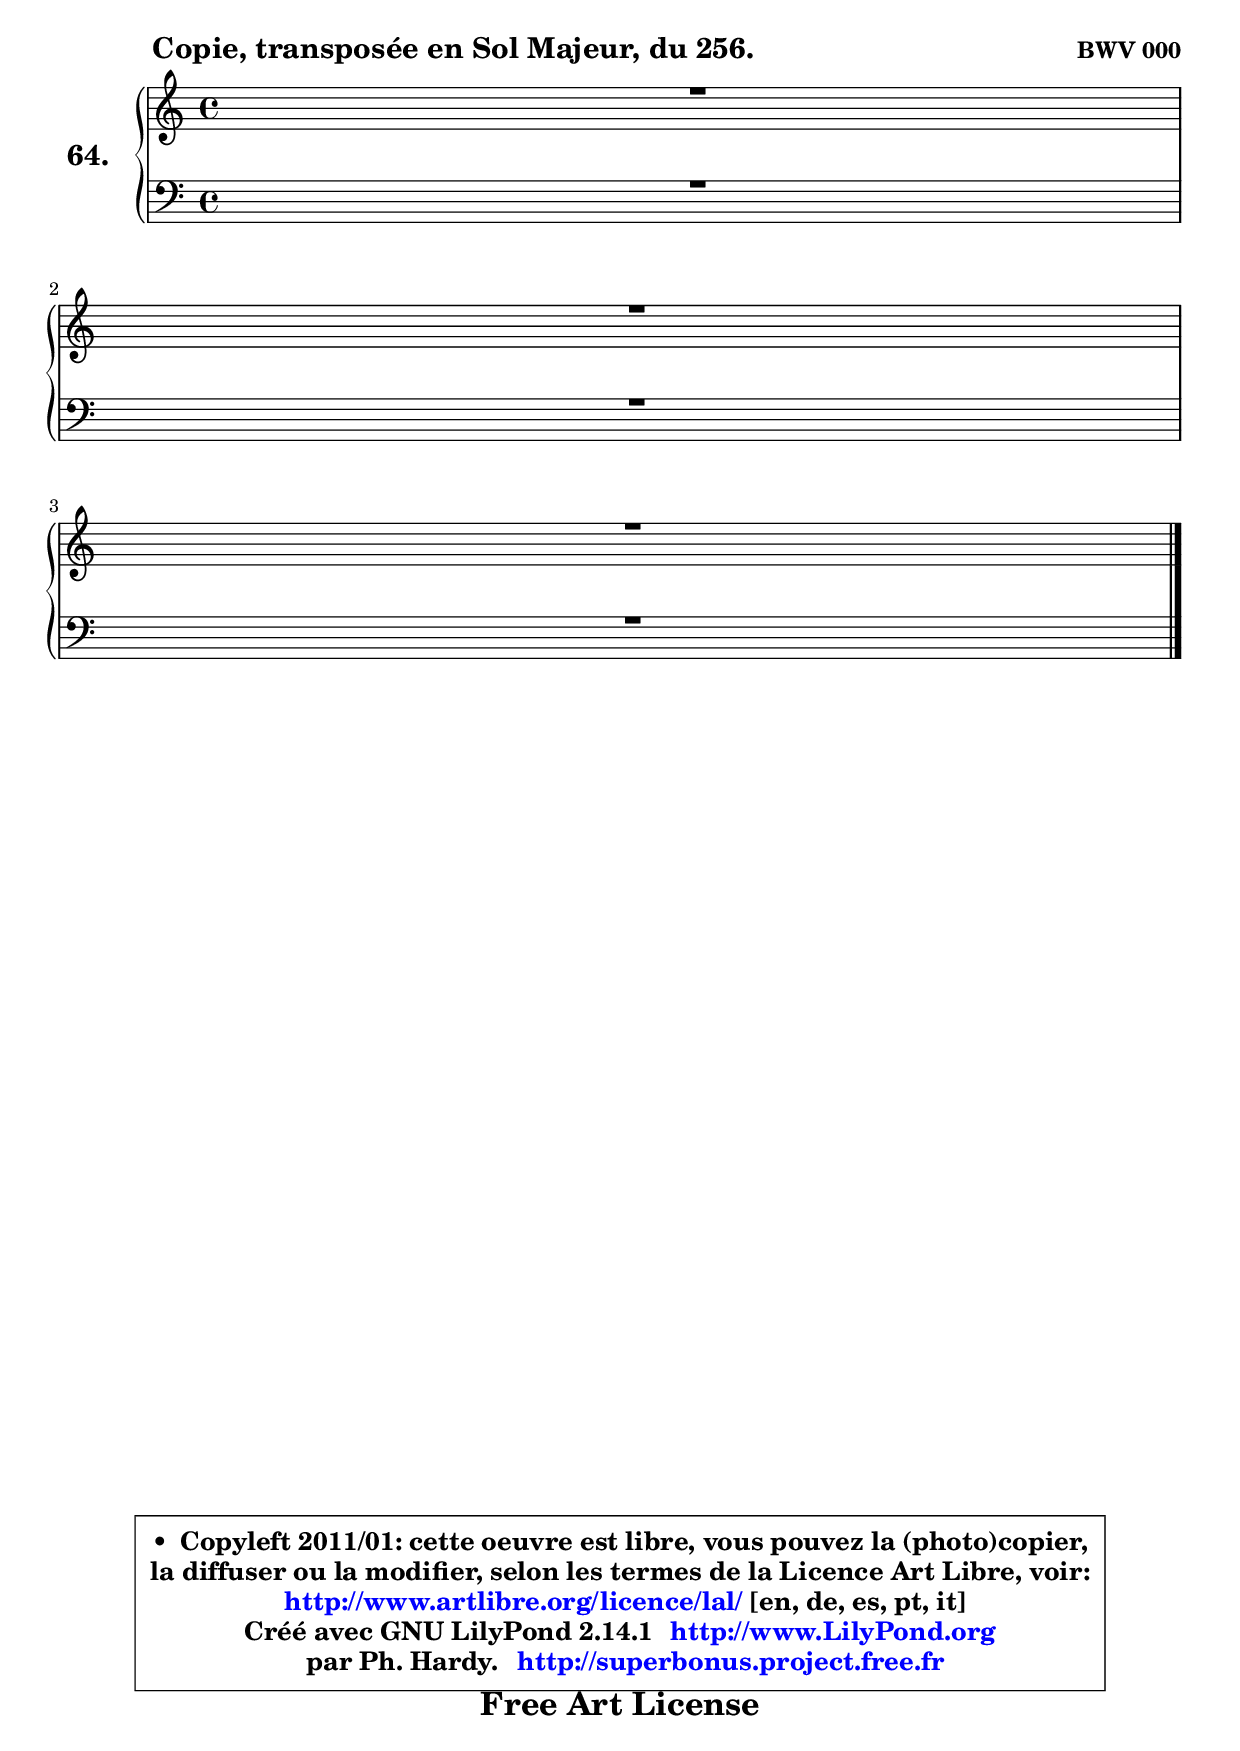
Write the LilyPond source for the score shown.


\version "2.14.1"

    \paper {
%	system-system-spacing #'padding = #0.1
%	score-system-spacing #'padding = #0.1
%	ragged-bottom = ##f
%	ragged-last-bottom = ##f
	}

    \header {
      opus = \markup { \bold "BWV 000" }
      piece = \markup { \hspace #9 \fontsize #2 \bold "Copie, transposée en Sol Majeur, du 256." }
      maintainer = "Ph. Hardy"
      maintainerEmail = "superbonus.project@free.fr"
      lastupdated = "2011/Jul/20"
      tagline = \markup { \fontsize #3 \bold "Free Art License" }
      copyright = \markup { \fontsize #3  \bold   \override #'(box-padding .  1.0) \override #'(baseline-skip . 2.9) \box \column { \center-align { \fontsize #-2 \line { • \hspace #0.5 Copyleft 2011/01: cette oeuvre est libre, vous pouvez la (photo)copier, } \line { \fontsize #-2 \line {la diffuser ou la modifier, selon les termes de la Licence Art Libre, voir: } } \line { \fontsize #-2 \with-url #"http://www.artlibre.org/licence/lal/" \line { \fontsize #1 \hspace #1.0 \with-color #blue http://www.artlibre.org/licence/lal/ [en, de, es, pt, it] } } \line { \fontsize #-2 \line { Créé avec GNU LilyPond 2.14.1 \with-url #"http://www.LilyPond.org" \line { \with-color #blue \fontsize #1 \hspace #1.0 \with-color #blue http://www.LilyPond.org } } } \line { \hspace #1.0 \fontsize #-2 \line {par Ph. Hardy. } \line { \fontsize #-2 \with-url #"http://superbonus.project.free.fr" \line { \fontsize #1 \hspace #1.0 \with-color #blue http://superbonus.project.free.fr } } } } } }

	  }

  guidemidi = {
	\tempo 4 = 78

	}

  upper = {
	\time 4/4
	\key c \major
	\clef treble
	\voiceOne
	<< { 
	% SOPRANO
	\set Voice.midiInstrument = "acoustic grand"
	\relative c' {
	R1 |
\break
	R1 |
\break
	R1 |
\break
        \bar "|."
	} % fin de relative
	}

	\context Voice="1" { \voiceTwo 
	% ALTO
	\set Voice.midiInstrument = "acoustic grand"
	\relative c' {
	
        \bar "|."
	} % fin de relative
	\oneVoice
	} >>
	}

    lower = {
	\time 4/4
	\key c \major
	\clef bass
	\voiceOne
	<< { 
	% TENOR
	\set Voice.midiInstrument = "acoustic grand"
	\relative c' {
	R1 |
\break
	R1 |
\break
	R1 |
\break
        \bar "|."
	} % fin de relative
	}
	\context Voice="1" { \voiceTwo 
	% BASS
	\set Voice.midiInstrument = "acoustic grand"
	\relative c {
        
        \bar "|."
	} % fin de relative
	\oneVoice
	} >>
	}


    \score { 

	\new PianoStaff <<
	\set PianoStaff.instrumentName = \markup { \bold \huge "64." }
	\new Staff = "upper" \upper
	\new Staff = "lower" \lower
	>>

    \layout {
%	ragged-last = ##f
	   }

         } % fin de score

  \score {
    \unfoldRepeats { << \guidemidi \upper \lower >> }
    \midi {
    \context {
     \Staff
      \remove "Staff_performer"
               }

     \context {
      \Voice
       \consists "Staff_performer"
                }

     \context { 
      \Score
      tempoWholesPerMinute = #(ly:make-moment 78 4)
		}
	    }
	}

